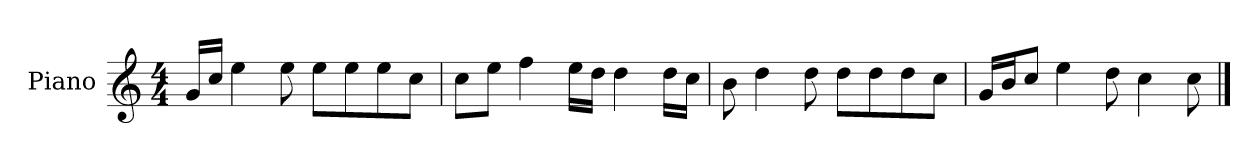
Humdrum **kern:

**kern
*part1
*staff1
*I"Piano
*I'P-no
*clefG2
*k[]
*M4/4
*MM90
=1
16g/LL
16cc/JJ
4ee\
8ee\
8ee\L
8ee\
8ee\
8cc\J
=2
8cc\L
8ee\J
4ff\
16ee\LL
16dd\JJ
4dd\
16dd\LL
16cc\JJ
=3
8b\
4dd\
8dd\
8dd\L
8dd\
8dd\
8cc\J
=4
16g/LL
16b/J
8cc/J
4ee\
8dd\
4cc\
8cc\
==
*-
